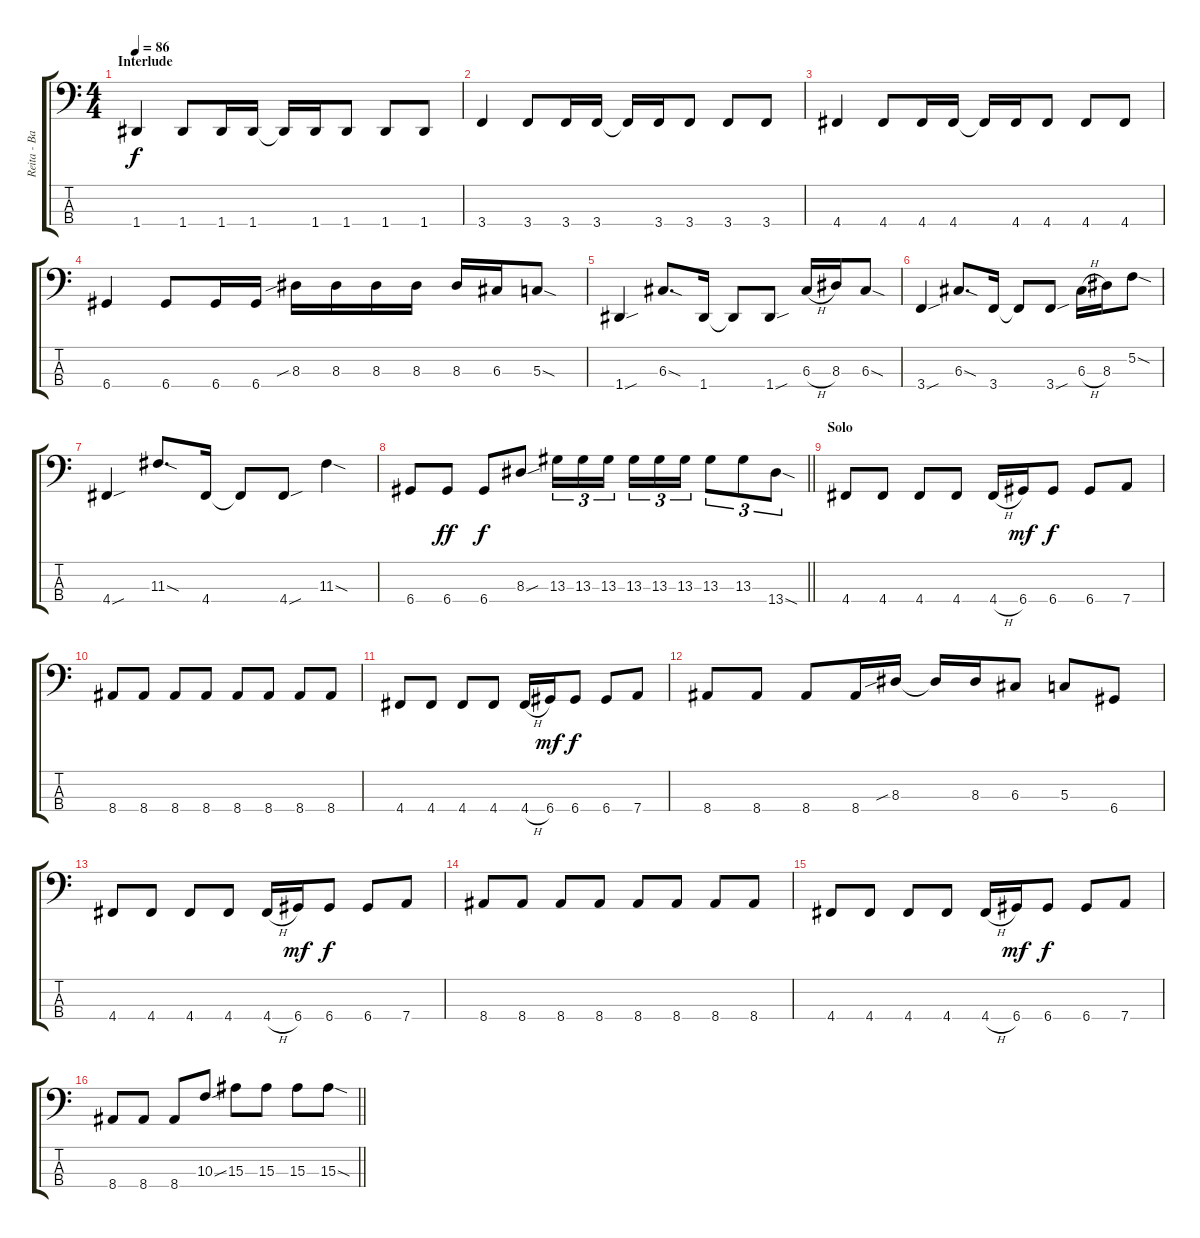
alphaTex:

\track ("Reita - Bass" "Reita - Ba") {instrument electricbasspick}
\staff {score tabs}
\tuning (F2 C2 G1 D1) {hide}
\ts (4 4)
\section ("" "Interlude")
\tempo 86
\clef f4
\ks c
1.4.4{dy f} 1.4.8 1.4.16 1.4.16 1.4{t}.16 1.4.16 1.4.8 1.4.8 1.4.8 |
3.4.4 3.4.8 3.4.16 3.4.16 3.4{t}.16 3.4.16 3.4.8 3.4.8 3.4.8 |
4.4.4 4.4.8 4.4.16 4.4.16 4.4{t}.16 4.4.16 4.4.8 4.4.8 4.4.8 |
6.4.4 6.4.8 6.4.16 6.4.16 8.3{sib}.16 8.3.16 8.3.16 8.3.16 8.3.16 6.3.16 5.3{sod}.8 |
1.4{sou}.4 6.3{sod}.8{d} 1.4.16 1.4{t}.8 1.4{sou}.8 6.3{h}.16 8.3.16 6.3{sod}.8 |
3.4{sou}.4 6.3{sod}.8{d} 3.4.16 3.4{t}.8 3.4{sou}.8 6.3{h}.16 8.3.16 5.2{sod}.8 |
4.4{sou}.4 11.3{sod}.8{d} 4.4.16 4.4{t}.8 4.4{sou}.8 11.3{sod}.4 |
\barLineRight lightlight
6.4.8 6.4.8{dy ff} 6.4.8{dy f} 8.3{sou}.8 13.3.16{tu (3 2)} 13.3.16{tu (3 2)} 13.3.16{tu (3 2) beam splitsecondary} 13.3.16{tu (3 2)} 13.3.16{tu (3 2)} 13.3.16{tu (3 2)} 13.3.8{tu (3 2)} 13.3.8{tu (3 2)} 13.4{sod}.8{tu (3 2)} |
\section ("" "Solo")
4.4.8 4.4.8 4.4.8 4.4.8 4.4{h}.16 6.4.16{dy mf} 6.4.8{dy f} 6.4.8 7.4.8 |
8.4.8 8.4.8 8.4.8 8.4.8 8.4.8 8.4.8 8.4.8 8.4.8 |
4.4.8 4.4.8 4.4.8 4.4.8 4.4{h}.16 6.4.16{dy mf} 6.4.8{dy f} 6.4.8 7.4.8 |
8.4.8 8.4.8 8.4.8 8.4.16 8.3{sib}.16 8.3{t}.16 8.3.16 6.3.8 5.3.8 6.4.8 |
4.4.8 4.4.8 4.4.8 4.4.8 4.4{h}.16 6.4.16{dy mf} 6.4.8{dy f} 6.4.8 7.4.8 |
8.4.8 8.4.8 8.4.8 8.4.8 8.4.8 8.4.8 8.4.8 8.4.8 |
4.4.8 4.4.8 4.4.8 4.4.8 4.4{h}.16 6.4.16{dy mf} 6.4.8{dy f} 6.4.8 7.4.8 |
\barLineRight lightlight
8.4.8 8.4.8 8.4.8 10.3{sou}.8 15.3.8 15.3.8 15.3.8 15.3{sod}.8
